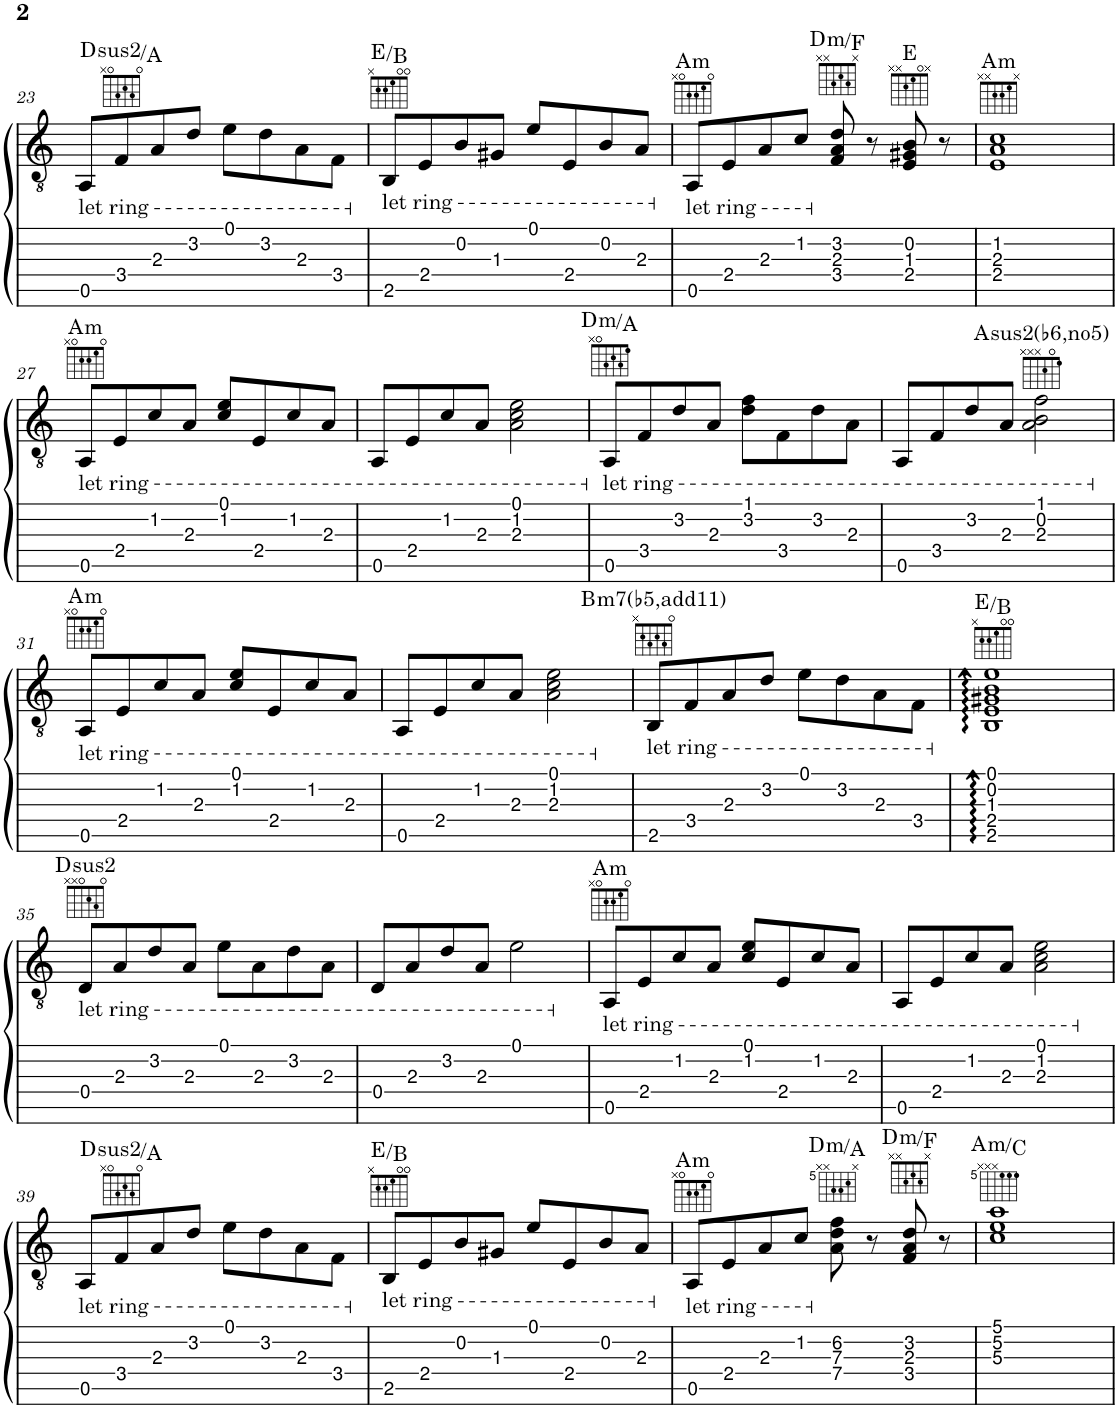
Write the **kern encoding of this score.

**kern	**kern	**harte
*part1	*part1	*part1
*staff2	*staff1	*
*I"Classical Guitar	*	*
*I'Guit.	*	*
!!LO:PB:g=z
*	*clefGv2	*
*k[]	*k[]	*
*M4/4	*M4/4	*
=23	=23	=23
!	!LO:TX:b:t=let ring	!
8AAL	8AA/L	.
!	!	!LO:H:kt=2
8FJ	8F/	D:(1,2,5)/5
8AL	8A/	.
8dJ	8d/J	.
8eL	8e\L	.
8dJ	8d\	.
8AL	8A\	.
8FJ	8F\J	.
=24	=24	=24
!	!LO:TX:b:t=let ring	!
8BBL	8BB/L	E:maj/5
8EJ	8E/	.
8BL	8B/	.
8G#J	8G#X/J	.
8eL	8e/L	.
8EJ	8E/	.
8BL	8B/	.
8AJ	8A/J	.
=25	=25	=25
!	!LO:TX:b:t=let ring	!LO:H:kt=m
8AAL	8AA/L	A:min
8EJ	8E/	.
8AL	8A/	.
8cJ	8c/J	.
!	!	!LO:H:kt=m
8F 8A 8d	8F/ 8A/ 8d/	D:min/b3
8r	8r	.
8E 8G# 8B	8E/ 8G#X/ 8B/	E:maj
8r	8r	.
=26	=26	=26
!	!	!LO:H:kt=m
1E 1A 1c	1E 1A 1c	A:min
!!LO:LB:g=z
=27	=27	=27
!	!LO:TX:b:t=let ring	!LO:H:kt=m
8AAL	8AA/L	A:min
8EJ	8E/	.
8cL	8c/	.
8AJ	8A/J	.
8c\ 8e\L	8c/ 8e/L	.
8EJ	8E/	.
8cL	8c/	.
8AJ	8A/J	.
=28	=28	=28
8AAL	8AA/L	.
8EJ	8E/	.
8cL	8c/	.
8AJ	8A/J	.
2A 2c 2e	2A\ 2c\ 2e\	.
=29	=29	=29
!	!LO:TX:b:t=let ring	!LO:H:kt=m
8AAL	8AA/L	D:min/5
8FJ	8F/	.
8dL	8d/	.
8AJ	8A/J	.
8d\ 8f\L	8d\ 8f\L	.
8FJ	8F\	.
8dL	8d\	.
8AJ	8A\J	.
=30	=30	=30
8AAL	8AA/L	.
8FJ	8F/	.
8dL	8d/	.
8AJ	8A/J	.
!	!	!LO:H:kt=2
2A 2B 2f	2A\ 2B\ 2f\	A:(1,2,b6)
!!LO:LB:g=z
=31	=31	=31
!	!LO:TX:b:t=let ring	!LO:H:kt=m
8AAL	8AA/L	A:min
8EJ	8E/	.
8cL	8c/	.
8AJ	8A/J	.
8c\ 8e\L	8c/ 8e/L	.
8EJ	8E/	.
8cL	8c/	.
8AJ	8A/J	.
=32	=32	=32
8AAL	8AA/L	.
8EJ	8E/	.
8cL	8c/	.
8AJ	8A/J	.
2A 2c 2e	2A\ 2c\ 2e\	.
=33	=33	=33
!	!LO:TX:b:t=let ring	!LO:H:kt=m7
8BBL	8BB/L	B:(b3,b5,b7,11)
8FJ	8F/	.
8AL	8A/	.
8dJ	8d/J	.
8eL	8e\L	.
8dJ	8d\	.
8AL	8A\	.
8FJ	8F\J	.
=34	=34	=34
1BB 1E 1G#X 1B 1e	1BB 1E 1G#X 1B 1e	E:maj/5
!!LO:LB:g=z
=35	=35	=35
!	!LO:TX:b:t=let ring	!LO:H:kt=2
8DL	8D/L	D:(1,2,5)
8AJ	8A/	.
8dL	8d/	.
8AJ	8A/J	.
8eL	8e\L	.
8AJ	8A\	.
8dL	8d\	.
8AJ	8A\J	.
=36	=36	=36
8DL	8D/L	.
8AJ	8A/	.
8dL	8d/	.
8AJ	8A/J	.
2e	2e\	.
=37	=37	=37
!	!LO:TX:b:t=let ring	!LO:H:kt=m
8AAL	8AA/L	A:min
8EJ	8E/	.
8cL	8c/	.
8AJ	8A/J	.
8c\ 8e\L	8c/ 8e/L	.
8EJ	8E/	.
8cL	8c/	.
8AJ	8A/J	.
=38	=38	=38
8AAL	8AA/L	.
8EJ	8E/	.
8cL	8c/	.
8AJ	8A/J	.
2A 2c 2e	2A\ 2c\ 2e\	.
!!LO:LB:g=z
=39	=39	=39
!	!LO:TX:b:t=let ring	!
8AAL	8AA/L	.
!	!	!LO:H:kt=2
8FJ	8F/	D:(1,2,5)/5
8AL	8A/	.
8dJ	8d/J	.
8eL	8e\L	.
8dJ	8d\	.
8AL	8A\	.
8FJ	8F\J	.
=40	=40	=40
!	!LO:TX:b:t=let ring	!
8BBL	8BB/L	E:maj/5
8EJ	8E/	.
8BL	8B/	.
8G#XJ	8G#X/J	.
8eL	8e/L	.
8EJ	8E/	.
8BL	8B/	.
8AJ	8A/J	.
=41	=41	=41
!	!LO:TX:b:t=let ring	!LO:H:kt=m
8AAL	8AA/L	A:min
8EJ	8E/	.
8AL	8A/	.
8cJ	8c/J	.
!	!	!LO:H:kt=m
8A 8d 8f	8A\ 8d\ 8f\	D:min/5
8r	8r	.
!	!	!LO:H:kt=m
8F 8A 8d	8F/ 8A/ 8d/	D:min/b3
8r	8r	.
=42	=42	=42
!	!	!LO:H:kt=m
1c 1e 1a	1c 1e 1a	A:min/b3
=	=	=
*-	*-	*-
